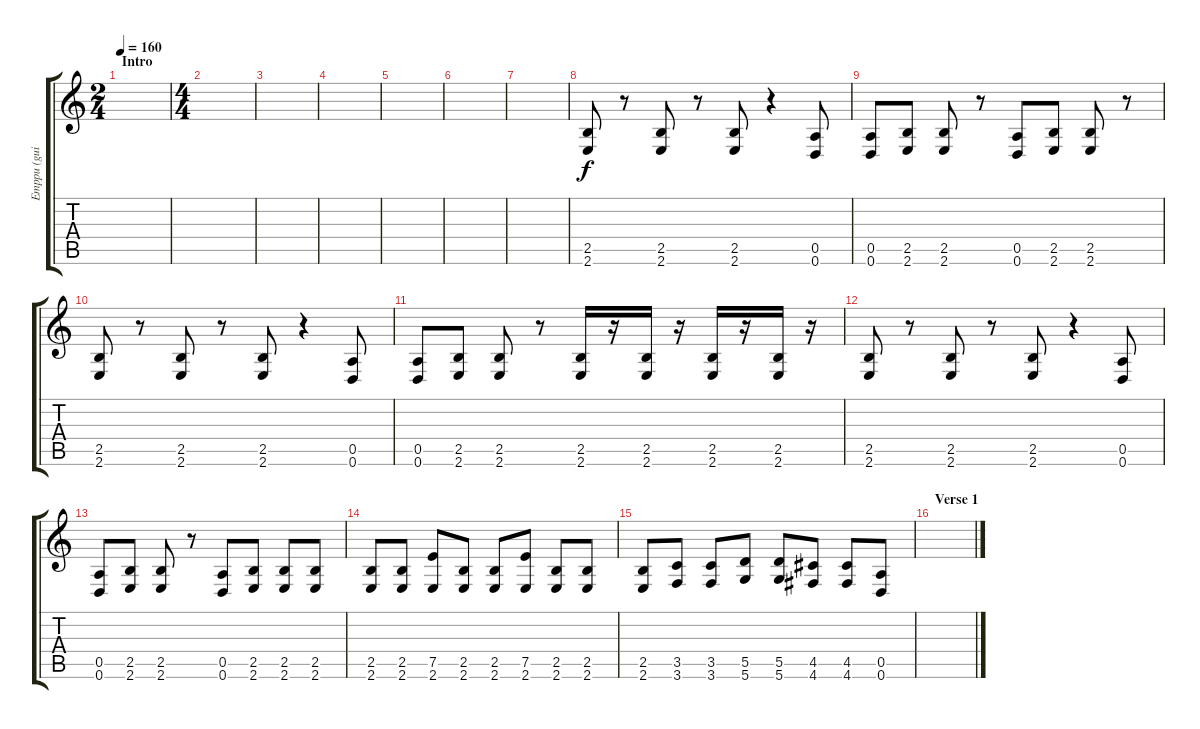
\track ("Emppu (guitar)" "Emppu (gui") {instrument distortionguitar}
\staff {score tabs}
\tuning (E4 B3 G3 D3 A2 D2) {hide}
\ts (2 4)
\section ("" "Intro")
\tempo 160
\clef g2
\ks c
|
\ts (4 4)
|
|
|
|
|
|
(2.5 2.6).8 r.8 (2.5 2.6).8 r.8 (2.5 2.6).8 r.4 (0.5 0.6).8 |
(0.5 0.6).8 (2.5 2.6).8 (2.5 2.6).8 r.8 (0.5 0.6).8 (2.5 2.6).8 (2.5 2.6).8 r.8 |
(2.5 2.6).8 r.8 (2.5 2.6).8 r.8 (2.5 2.6).8 r.4 (0.5 0.6).8 |
(0.5 0.6).8 (2.5 2.6).8 (2.5 2.6).8 r.8 (2.5 2.6).16 r.16 (2.5 2.6).16 r.16 (2.5 2.6).16 r.16 (2.5 2.6).16 r.16 |
(2.5 2.6).8 r.8 (2.5 2.6).8 r.8 (2.5 2.6).8 r.4 (0.5 0.6).8 |
(0.5 0.6).8 (2.5 2.6).8 (2.5 2.6).8 r.8 (0.5 0.6).8 (2.5 2.6).8 (2.5 2.6).8 (2.5 2.6).8 |
(2.5 2.6).8 (2.5 2.6).8 (7.5 2.6).8 (2.5 2.6).8 (2.5 2.6).8 (7.5 2.6).8 (2.5 2.6).8 (2.5 2.6).8 |
(2.5 2.6).8 (3.5 3.6).8 (3.5 3.6).8 (5.5 5.6).8 (5.5 5.6).8 (4.5 4.6).8 (4.5 4.6).8 (0.5 0.6).8 |
\section ("" "Verse 1")
